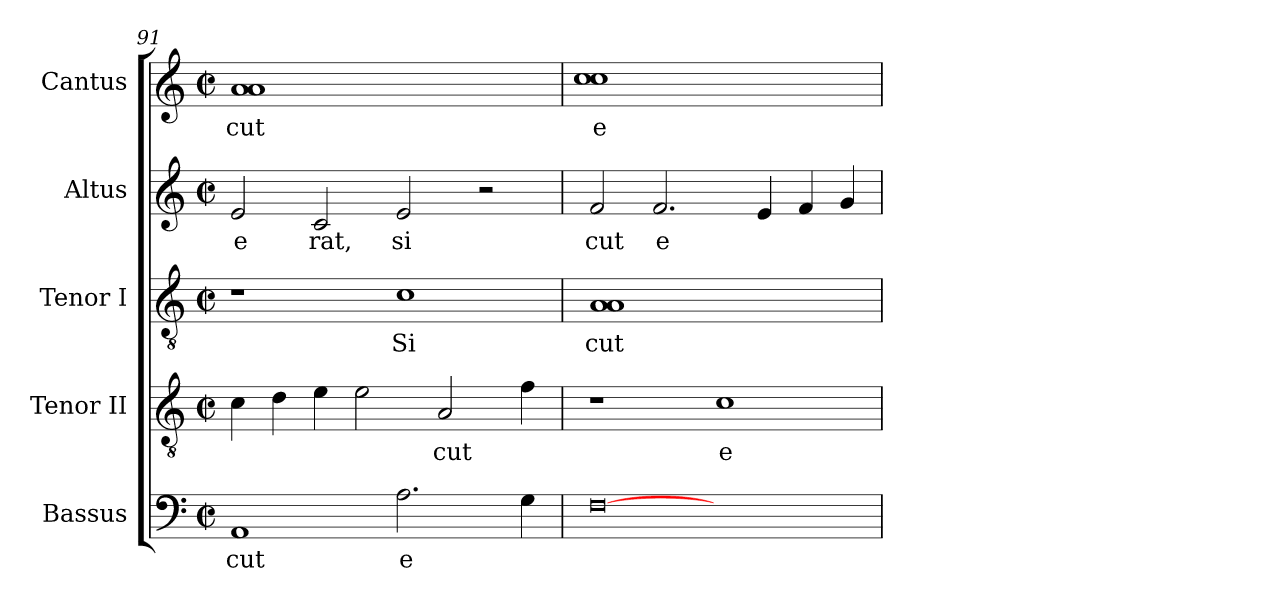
**kern	**text	**kern	**text	**kern	**text	**kern	**text	**kern	**text
*part5	*part5	*part4	*part4	*part3	*part3	*part2	*part2	*part1	*part1
*staff5	*staff5	*staff4	*staff4	*staff3	*staff3	*staff2	*staff2	*staff1	*staff1
*I"Bassus	*	*I"Tenor II	*	*I"Tenor I	*	*I"Altus	*	*I"Cantus	*
*clefF4	*	*clefGv2	*	*clefGv2	*	*clefG2	*	*clefG2	*
*M2/2	*	*M2/2	*	*M2/2	*	*M2/2	*	*M2/2	*
*met(c|)	*	*met(c|)	*	*met(c|)	*	*met(c|)	*	*met(c|)	*
=91	=91	=91	=91	=91	=91	=91	=91	=91	=91
!	!LO:LY:b:cj	!	!	!	!	!	!LO:LY:b:cj	!	!LO:LY:b:cj
1AA	cut	4c\	.	1r	.	2e/	e	1a 1a	-cut
.	.	4d\	.	.	.	.	.	.	.
!	!	!	!	!	!	!	!LO:LY:b:cj	!	!
.	.	4e\	.	.	.	2c/	rat,	.	.
.	.	2e\	.	.	.	.	.	.	.
!	!LO:LY:b:cj	!	!	!	!LO:LY:b:cj	!	!LO:LY:b:cj	!	!
2.A\	e	.	.	1c	Si	2e/	si	1ryy	.
!	!	!	!LO:LY:b:cj	!	!	!	!	!	!
.	.	2A/	cut	.	.	.	.	.	.
.	.	.	.	.	.	2r	.	.	.
4G\	.	4f\	.	.	.	.	.	.	.
=92	=92	=92	=92	=92	=92	=92	=92	=92	=92
!LO:N:vis=0	!	!	!	!	!LO:LY:b:cj	!	!LO:LY:b:cj	!	!LO:LY:b:cj
[>1F	.	1r	.	1A 1A	cut	2f/	cut	1cc 1cc	e-
!	!	!	!	!	!	!	!LO:LY:b:cj	!	!
.	.	.	.	.	.	2.f/	e	.	.
!	!	!	!LO:LY:b:rj	!	!	!	!	!	!
1ryy	.	1c	e	1ryy	.	.	.	1ryy	.
.	.	.	.	.	.	4e/	.	.	.
.	.	.	.	.	.	4f/	.	.	.
.	.	.	.	.	.	4g/	.	.	.
=	=	=	=	=	=	=	=	=	=
*-	*-	*-	*-	*-	*-	*-	*-	*-	*-
